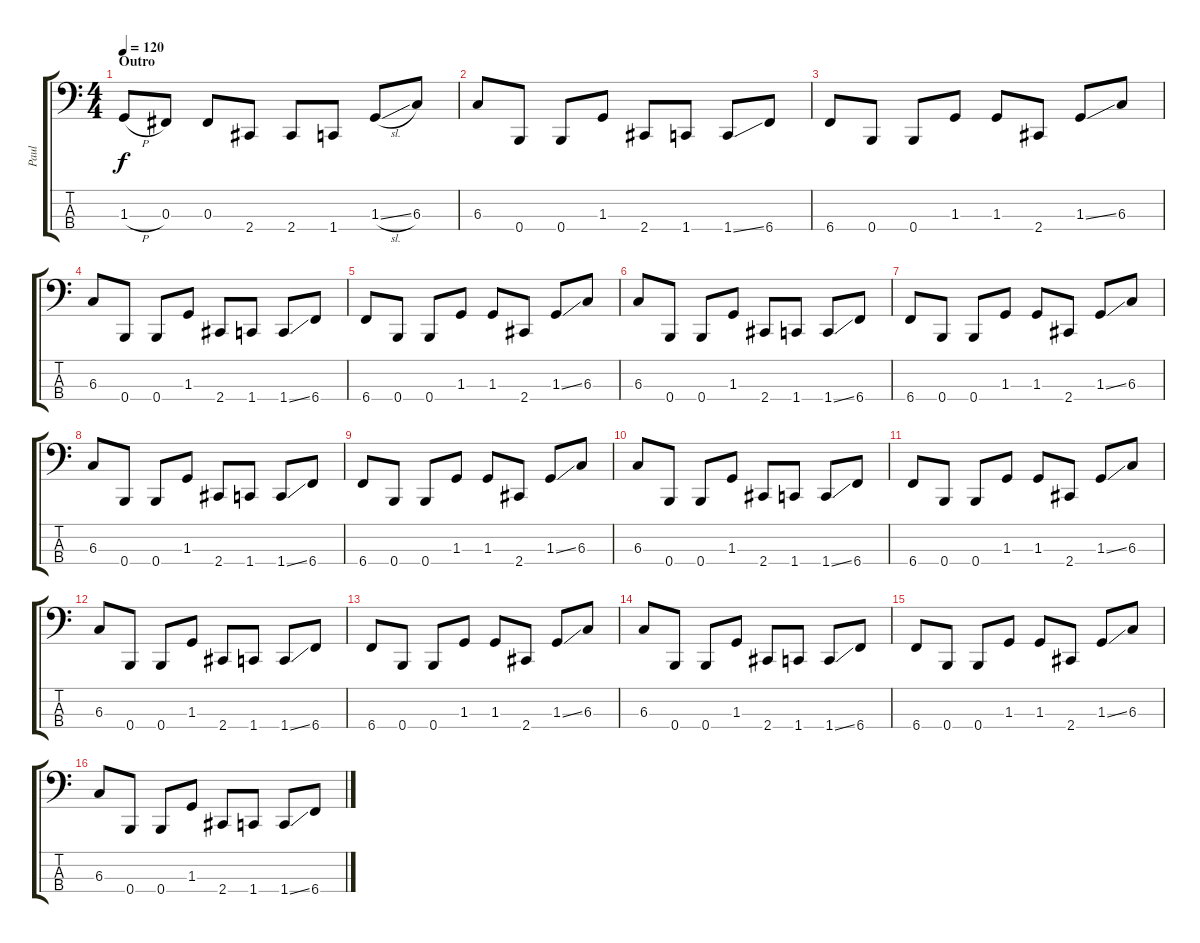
\track ("Paul" "Paul") {instrument electricbasspick}
\staff {score tabs}
\tuning (E2 B1 Gb1 B0) {hide}
\ts (4 4)
\section ("" "Outro")
\tempo 120
\clef f4
\ks c
1.3{h}.8{dy f} 0.3.8 0.3.8 2.4.8 2.4.8 1.4.8 1.3{sl}.8 6.3.8 |
6.3.8 0.4.8 0.4.8 1.3.8 2.4.8 1.4.8 1.4{ss}.8 6.4.8 |
6.4.8 0.4.8 0.4.8 1.3.8 1.3.8 2.4.8 1.3{ss}.8 6.3.8 |
6.3.8 0.4.8 0.4.8 1.3.8 2.4.8 1.4.8 1.4{ss}.8 6.4.8 |
6.4.8 0.4.8 0.4.8 1.3.8 1.3.8 2.4.8 1.3{ss}.8 6.3.8 |
6.3.8 0.4.8 0.4.8 1.3.8 2.4.8 1.4.8 1.4{ss}.8 6.4.8 |
6.4.8 0.4.8 0.4.8 1.3.8 1.3.8 2.4.8 1.3{ss}.8 6.3.8 |
6.3.8 0.4.8 0.4.8 1.3.8 2.4.8 1.4.8 1.4{ss}.8 6.4.8 |
6.4.8 0.4.8 0.4.8 1.3.8 1.3.8 2.4.8 1.3{ss}.8 6.3.8 |
6.3.8 0.4.8 0.4.8 1.3.8 2.4.8 1.4.8 1.4{ss}.8 6.4.8 |
6.4.8 0.4.8 0.4.8 1.3.8 1.3.8 2.4.8 1.3{ss}.8 6.3.8 |
6.3.8 0.4.8 0.4.8 1.3.8 2.4.8 1.4.8 1.4{ss}.8 6.4.8 |
6.4.8 0.4.8 0.4.8 1.3.8 1.3.8 2.4.8 1.3{ss}.8 6.3.8 |
6.3.8 0.4.8 0.4.8 1.3.8 2.4.8 1.4.8 1.4{ss}.8 6.4.8 |
6.4.8 0.4.8 0.4.8 1.3.8 1.3.8 2.4.8 1.3{ss}.8 6.3.8 |
6.3.8 0.4.8 0.4.8 1.3.8 2.4.8 1.4.8 1.4{ss}.8 6.4.8
